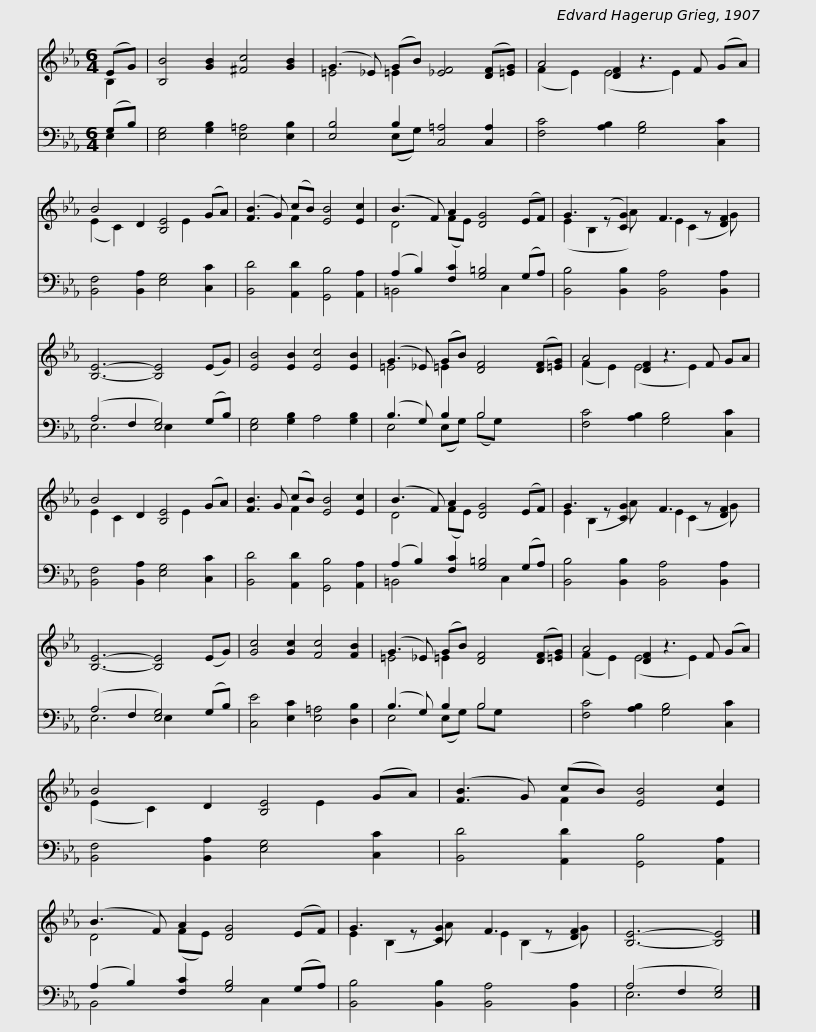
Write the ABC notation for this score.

X:1
%%score ( 1 2 ) ( 3 4 )
L:1/8
M:6/4
I:linebreak $
K:Eb
V:1 treble
V:2 treble
V:3 bass
V:4 bass
V:1
 (EG) | [B,B]4 [GB]2 [^Fc]4 [GB]2 | (G3 _E) (GB) [_EF]4 ([DF][=EG]) | A4 [DF]2 z3 F (GA) | B4 D2 [B,E]4 (GA) |$ %5
 ([FB]3 G) (cB) [EB]4 [Ec]2 | (B3 F) A2 [DG]4 (EF) | G3 (z [CG]2) F3 z [DF]2 | [B,E]6- [B,E]4 (EG) |$ [EB]4 [EB]2 [Ec]4 [EB]2 | %10
 (G3 _E) (GB) [DF]4 ([DF][=EG]) | A4 [DF]2 z3 F GA | B4 D2 [B,E]4 (GA) | [FB]3 G (cB) [EB]4 [Ec]2 |$ (B3 F) A2 [DG]4 (EF) | %15
 G3 z [CG]2 F3 z [DF]2 | [B,E]6- [B,E]4 (EG) | [Gc]4 [Gc]2 [Fc]4 [FB]2 |$ (G3 _E) (GB) [DF]4 ([DF][=EG]) | A4 [DF]2 z3 F (GA) | %20
 B4 D2 [B,E]4 (GA) | ([FB]3 G) (cB) [EB]4 [Ec]2 |$ (B3 F) A2 [DG]4 (EF) | G3 z [CG]2 F3 z [DF]2 | [B,E]6- [B,E]4 |] %25
V:2
 B,2 | x12 | =E4 =E2 x6 | (F2 E2) (E4 E2) x2 | (E2 C2) x4 E2 x2 |$ %5
 x4 F2 x6 | D4 (FE) x6 | (E2 B,2 A) x E2 (C2 G) x | x12 |$ x12 | %10
 =E4 =E2 x6 | (F2 E2) (E4 E2) x2 | E2 C2 x4 E2 x2 | x4 F2 x6 |$ D4 (FE) x6 | %15
 E2 (B,2 A) x E2 (C2 G) x | x12 | x12 |$ =E4 =E2 x6 | (F2 E2) (E4 E2) x2 | %20
 (E2 C2) x4 E2 x2 | x4 F2 x6 |$ D4 (FE) x6 | E2 (B,2 A) x E2 (B,2 G) x | x10 |] %25
V:3
 (G,B,) | [E,G,]4 [G,B,]2 [E,=A,]4 [E,B,]2 | [E,B,]4 B,2 [C,=A,]4 [C,A,]2 | [F,C]4 [A,B,]2 [G,B,]4 [C,C]2 | [B,,F,]4 [B,,A,]2 [E,G,]4 [C,C]2 |$ %5
 [B,,D]4 [A,,D]2 [G,,B,]4 [A,,A,]2 | (A,2 B,2) [F,C]2 [G,=B,]4 (G,A,) | [B,,B,]4 [B,,B,]2 [B,,A,]4 [B,,A,]2 | (A,4 F,2 [E,G,]4) (G,B,) |$ [E,G,]4 [G,B,]2 A,4 [G,B,]2 | %10
 (B,3 G,) B,2 B,4 x2 | [F,C]4 [A,B,]2 [G,B,]4 [C,C]2 | [B,,F,]4 [B,,A,]2 [E,G,]4 [C,C]2 | [B,,D]4 [A,,D]2 [G,,B,]4 [A,,A,]2 |$ (A,2 B,2) [F,C]2 [G,=B,]4 (G,A,) | %15
 [B,,B,]4 [B,,B,]2 [B,,A,]4 [B,,A,]2 | (A,4 F,2 [E,G,]4) (G,B,) | [C,E]4 [E,C]2 [E,=A,]4 [D,B,]2 |$ (B,3 G,) B,2 B,4 x2 | [F,C]4 [A,B,]2 [G,B,]4 [C,C]2 | %20
 [B,,F,]4 [B,,A,]2 [E,G,]4 [C,C]2 | [B,,D]4 [A,,D]2 [G,,B,]4 [A,,A,]2 |$ (A,2 B,2) [F,C]2 [G,B,]4 (G,A,) | [B,,B,]4 [B,,B,]2 [B,,A,]4 [B,,A,]2 | (A,4 F,2 [E,G,]4) |] %25
V:4
 E,2 | x12 | x4 (E,G,) x6 | x12 | x12 |$ %5
 x12 | =B,,4 x4 C,2 x2 | x12 | E,6 E,2 x4 |$ x12 | %10
 E,4 (E,G,) (B,G,) x4 | x12 | x12 | x12 |$ =B,,4 x4 C,2 x2 | %15
 x12 | E,6 E,2 x4 | x12 |$ E,4 (E,G,) B,G, x4 | x12 | %20
 x12 | x12 |$ B,,4 x4 C,2 x2 | x12 | E,6- x4 |] %25
